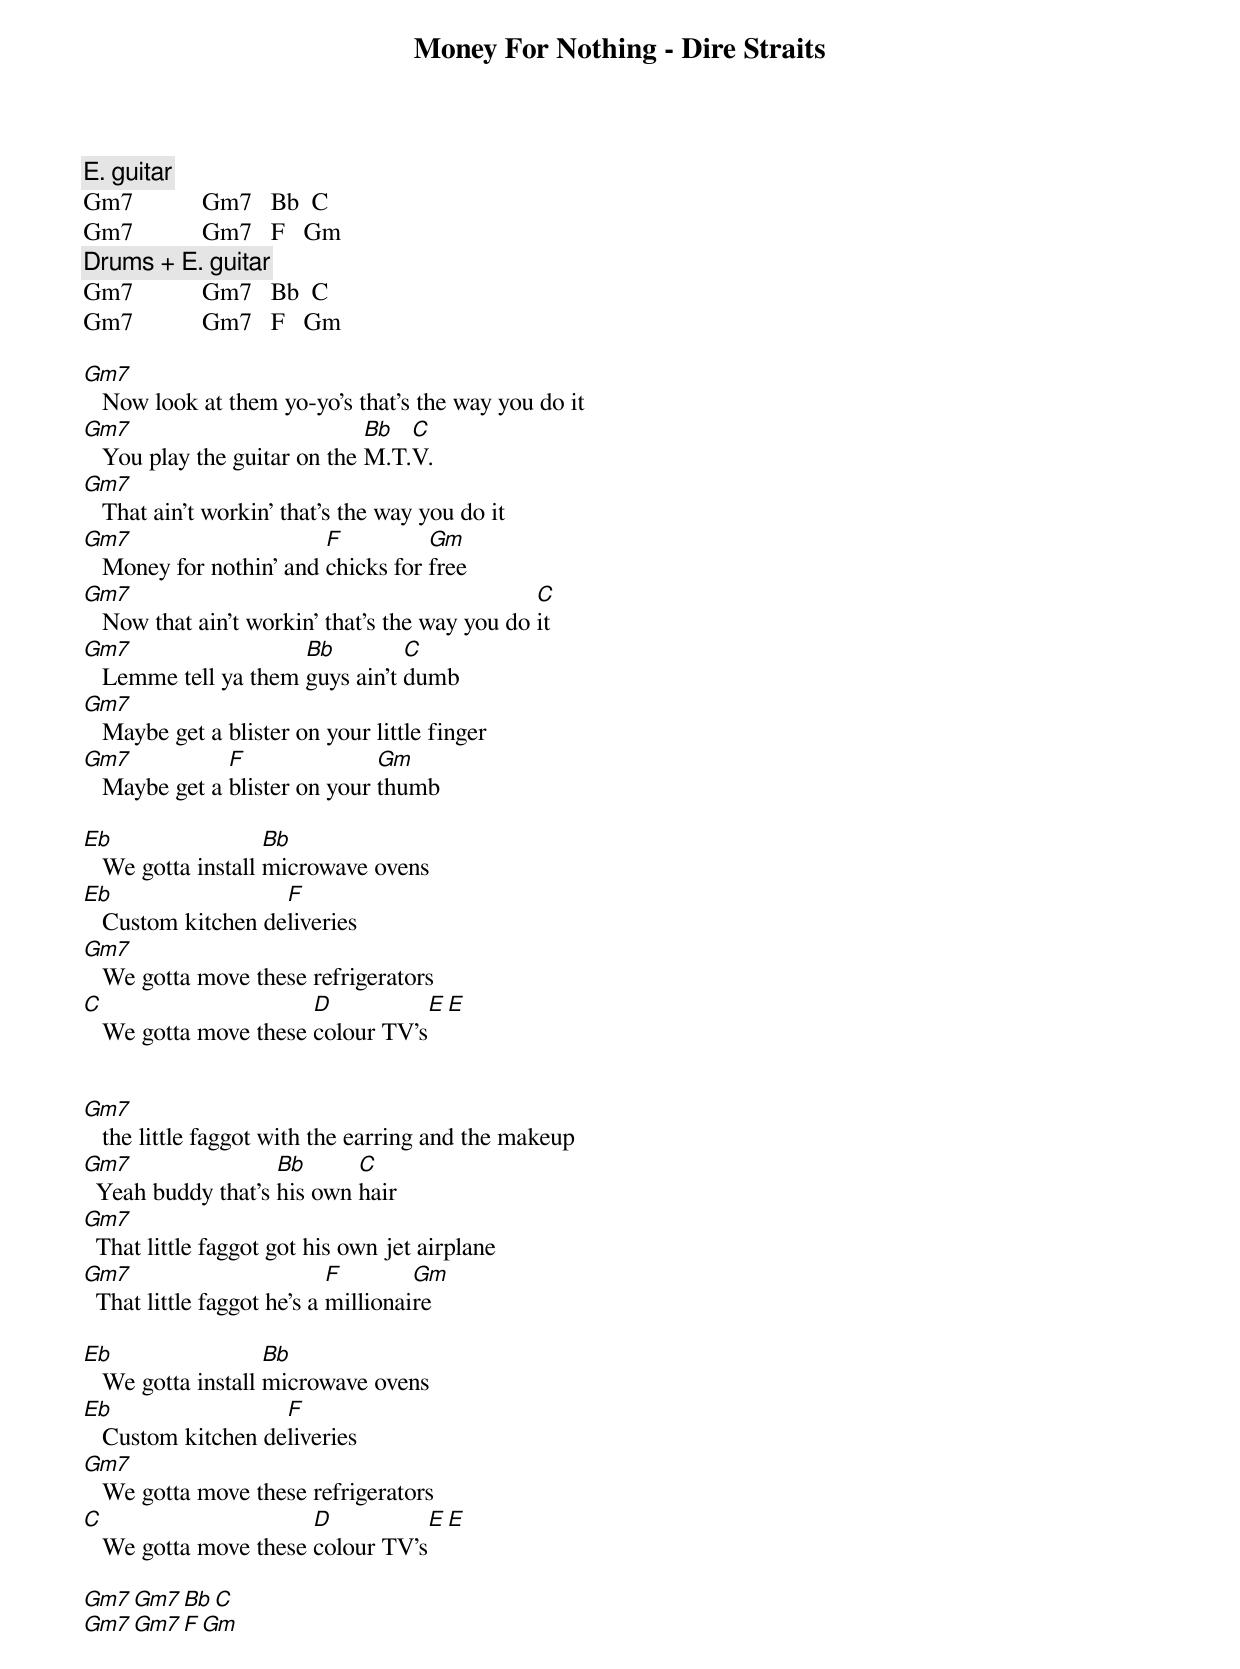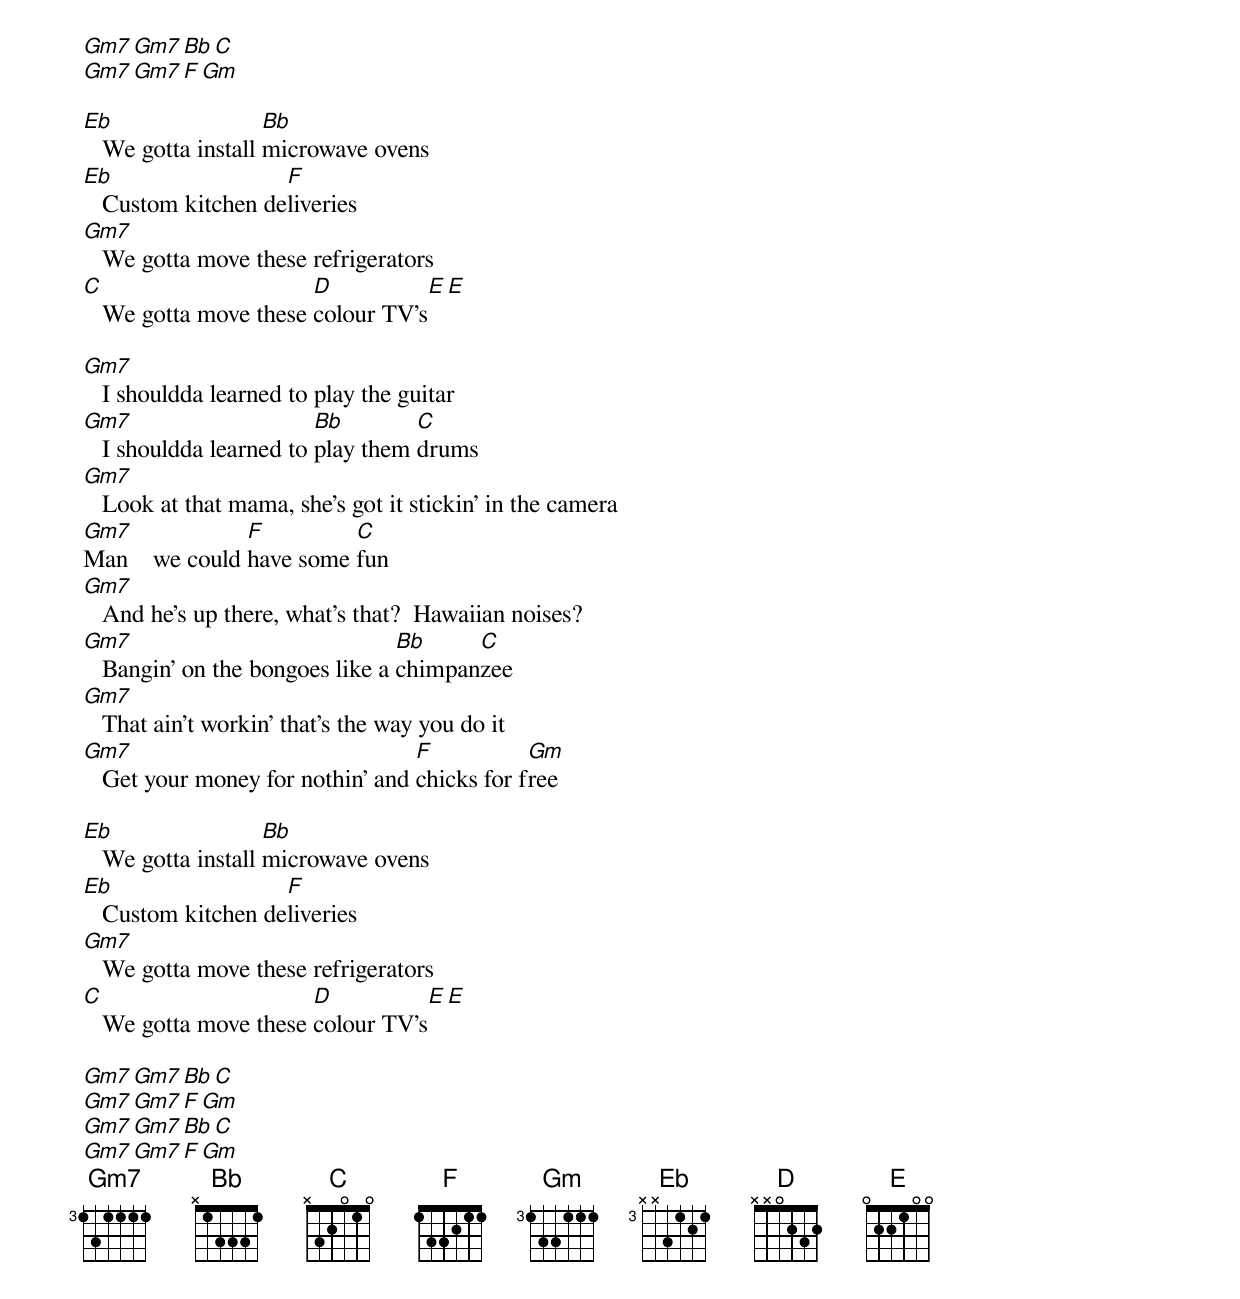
Money For Nothing - Dire Straits

[E. guitar]
Gm7           Gm7   Bb  C
Gm7           Gm7   F   Gm
[Drums + E. guitar]
Gm7           Gm7   Bb  C
Gm7           Gm7   F   Gm

Gm7
   Now look at them yo-yo's that's the way you do it
Gm7                           Bb  C
   You play the guitar on the M.T.V.
Gm7
   That ain't workin' that's the way you do it
Gm7                      F          Gm
   Money for nothin' and chicks for free
Gm7                                             C
   Now that ain't workin' that's the way you do it
Gm7                   Bb         C
   Lemme tell ya them guys ain't dumb
Gm7
   Maybe get a blister on your little finger
Gm7            F               Gm
   Maybe get a blister on your thumb

Eb                  Bb
   We gotta install microwave ovens
Eb                  F
   Custom kitchen deliveries
Gm7
   We gotta move these refrigerators
C                      D          E     E
   We gotta move these colour TV's


Gm7
   the little faggot with the earring and the makeup
Gm7                 Bb      C
  Yeah buddy that's his own hair
Gm7
  That little faggot got his own jet airplane
Gm7                         F        Gm
  That little faggot he's a millionaire

Eb                  Bb
   We gotta install microwave ovens
Eb                  F
   Custom kitchen deliveries
Gm7
   We gotta move these refrigerators
C                      D          E     E
   We gotta move these colour TV's

Gm7           Gm7   Bb  C
Gm7           Gm7   F   Gm
Gm7           Gm7   Bb  C
Gm7           Gm7   F   Gm

Eb                  Bb
   We gotta install microwave ovens
Eb                  F
   Custom kitchen deliveries
Gm7
   We gotta move these refrigerators
C                      D          E     E
   We gotta move these colour TV's

Gm7
   I shouldda learned to play the guitar
Gm7                      Bb        C
   I shouldda learned to play them drums
Gm7
   Look at that mama, she's got it stickin' in the camera
Gm7             F         C
Man    we could have some fun
Gm7
   And he's up there, what's that?  Hawaiian noises?
Gm7                              Bb     C
   Bangin' on the bongoes like a chimpanzee
Gm7
   That ain't workin' that's the way you do it
Gm7                               F           Gm
   Get your money for nothin' and chicks for free

Eb                  Bb
   We gotta install microwave ovens
Eb                  F
   Custom kitchen deliveries
Gm7
   We gotta move these refrigerators
C                      D          E     E
   We gotta move these colour TV's

Gm7           Gm7   Bb  C
Gm7           Gm7   F   Gm
Gm7           Gm7   Bb  C
Gm7           Gm7   F   Gm
